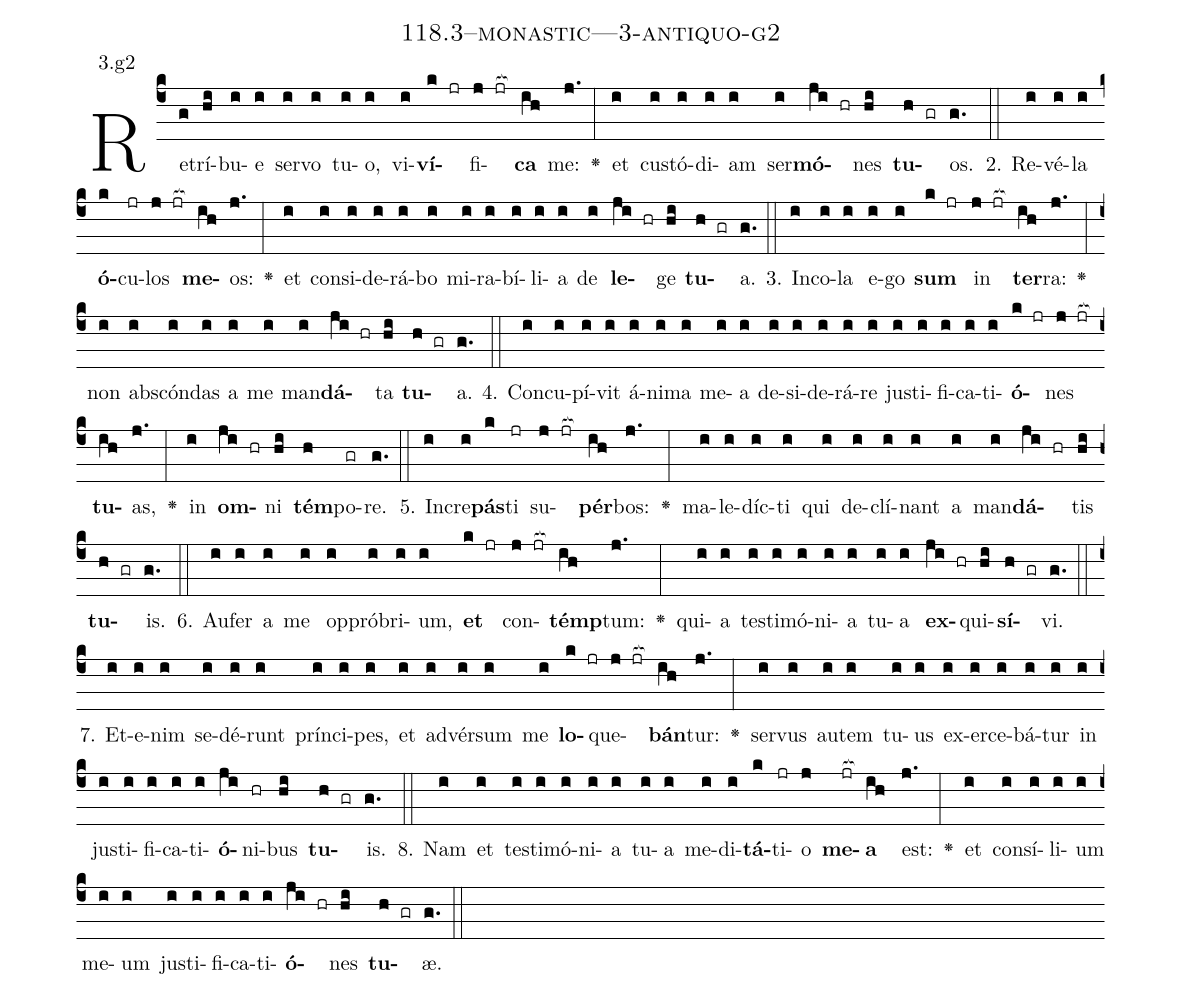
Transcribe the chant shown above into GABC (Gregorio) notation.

name: 118.3--monastic---3-antiquo-g2;
annotation: 3.g2;
%%
(c4)Re(g)trí(hi)bu(i)e(i) ser(i)vo(i) tu(i)o,(i) vi(i)<b>ví</b>(k jr)fi(j jr[ocb:1{])<b>ca</b>(ih[ocb:0}]) me:(j.) <v>\greheightstar</v>(:) et(i) cus(i)tó(i)di(i)am(i) ser(i)<b>mó</b>(ji hr)nes(hi) <b>tu</b>(h gr)os.(g.) (::)
2. Re(i)vé(i)la(i) <b>ó</b>(k)cu(jr)los(j jr[ocb:1{]) <b>me</b>(ih[ocb:0}])os:(j.) <v>\greheightstar</v>(:) et(i) con(i)si(i)de(i)rá(i)bo(i) mi(i)ra(i)bí(i)li(i)a(i) de(i) <b>le</b>(ji hr)ge(hi) <b>tu</b>(h gr)a.(g.) (::)
3. In(i)co(i)la(i) e(i)go(i) <b>sum</b>(k jr) in(j jr[ocb:1{]) <b>ter</b>(ih[ocb:0}])ra:(j.) <v>\greheightstar</v>(:) non(i) abs(i)cón(i)das(i) a(i) me(i) man(i)<b>dá</b>(ji hr)ta(hi) <b>tu</b>(h gr)a.(g.) (::)
4. Con(i)cu(i)pí(i)vit(i) á(i)ni(i)ma(i) me(i)a(i) de(i)si(i)de(i)rá(i)re(i) jus(i)ti(i)fi(i)ca(i)ti(i)<b>ó</b>(k jr)nes(j jr[ocb:1{]) <b>tu</b>(ih[ocb:0}])as,(j.) <v>\greheightstar</v>(:) in(i) <b>om</b>(ji hr)ni(hi) <b>tém</b>(h)po(gr)re.(g.) (::)
5. In(i)cre(i)<b>pás</b>(k)ti(jr) su(j jr[ocb:1{])<b>pér</b>(ih[ocb:0}])bos:(j.) <v>\greheightstar</v>(:) ma(i)le(i)díc(i)ti(i) qui(i) de(i)clí(i)nant(i) a(i) man(i)<b>dá</b>(ji hr)tis(hi) <b>tu</b>(h gr)is.(g.) (::)
6. Au(i)fer(i) a(i) me(i) op(i)pró(i)bri(i)um,(i) <b>et</b>(k jr) con(j jr[ocb:1{])<b>témp</b>(ih[ocb:0}])tum:(j.) <v>\greheightstar</v>(:) qui(i)a(i) tes(i)ti(i)mó(i)ni(i)a(i) tu(i)a(i) <b>ex</b>(ji hr)qui(hi)<b>sí</b>(h gr)vi.(g.) (::)
7. Et(i)e(i)nim(i) se(i)dé(i)runt(i) prín(i)ci(i)pes,(i) et(i) ad(i)vér(i)sum(i) me(i) <b>lo</b>(k jr)que(j jr[ocb:1{])<b>bán</b>(ih[ocb:0}])tur:(j.) <v>\greheightstar</v>(:) ser(i)vus(i) au(i)tem(i) tu(i)us(i) ex(i)er(i)ce(i)bá(i)tur(i) in(i) jus(i)ti(i)fi(i)ca(i)ti(i)<b>ó</b>(ji)ni(hr)bus(hi) <b>tu</b>(h gr)is.(g.) (::)
8. Nam(i) et(i) tes(i)ti(i)mó(i)ni(i)a(i) tu(i)a(i) me(i)di(i)<b>tá</b>(k)ti(jr)o(j) <b>me</b>(jr[ocb:1{])<b>a</b>(ih[ocb:0}]) est:(j.) <v>\greheightstar</v>(:) et(i) con(i)sí(i)li(i)um(i) me(i)um(i) jus(i)ti(i)fi(i)ca(i)ti(i)<b>ó</b>(ji hr)nes(hi) <b>tu</b>(h gr)æ.(g.) (::)
